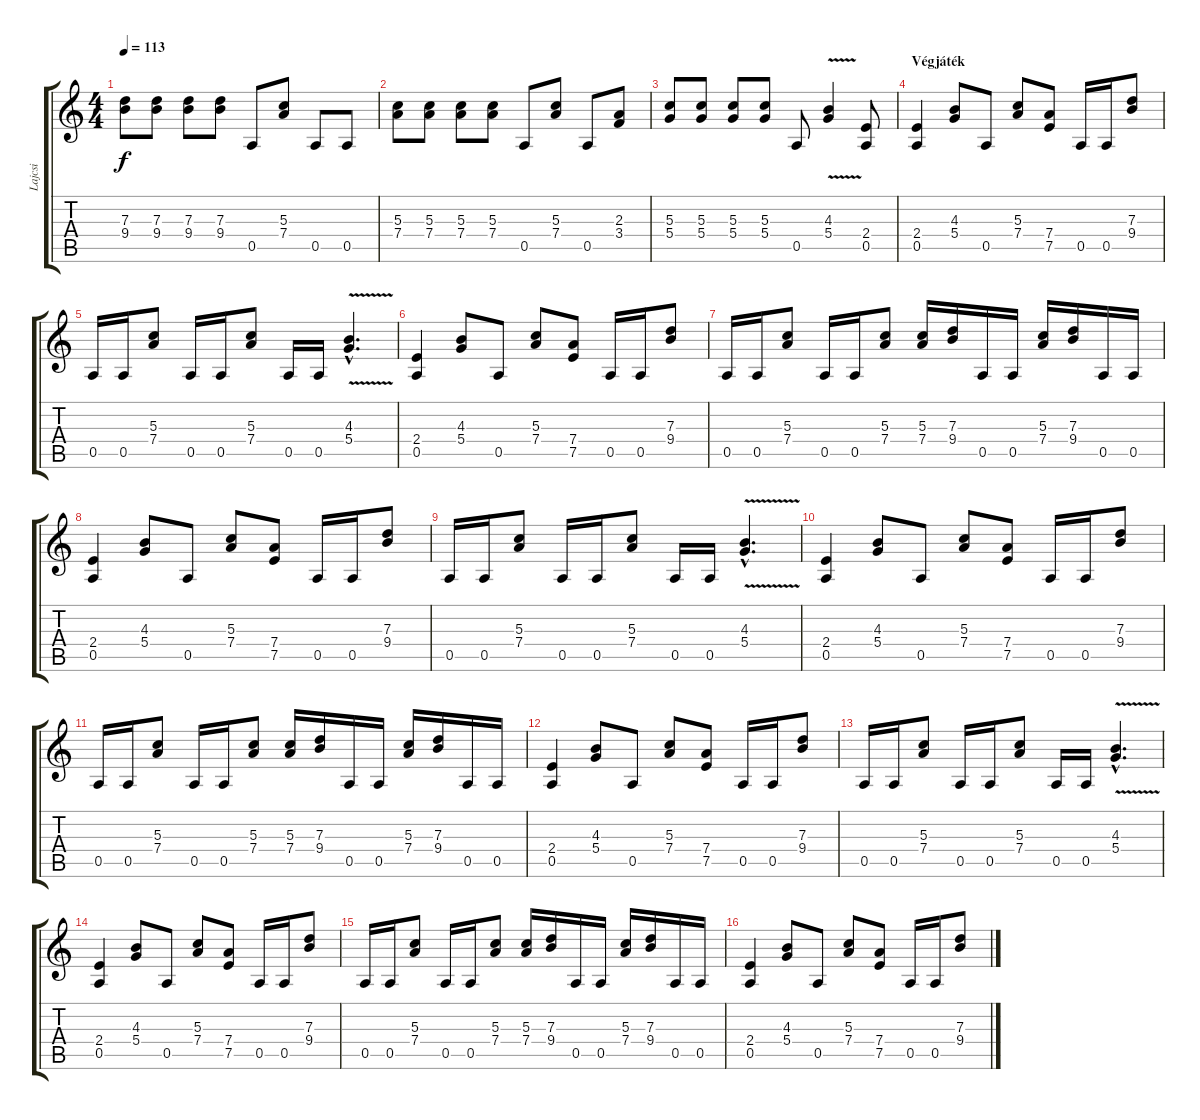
\track ("Lajcsi" "Lajcsi") {instrument distortionguitar}
\staff {score tabs}
\tuning (E4 B3 G3 D3 A2 E2) {hide}
\ts (4 4)
\tempo 113
\clef g2
\ks c
(7.3 9.4).8{dy f} (7.3 9.4).8 (7.3 9.4).8 (7.3 9.4).8 0.5.8 (5.3 7.4).8 0.5.8 0.5.8 |
(5.3 7.4).8 (5.3 7.4).8 (5.3 7.4).8 (5.3 7.4).8 0.5.8 (5.3 7.4).8 0.5.8 (2.3 3.4).8 |
(5.3 5.4).8 (5.3 5.4).8 (5.3 5.4).8 (5.3 5.4).8 0.5.8 (4.3 5.4{v}).4 (2.4 0.5).8 |
\section ("" "Végjáték")
(2.4 0.5).4 (4.3 5.4).8 0.5.8 (5.3 7.4).8 (7.4 7.5).8 0.5.16 0.5.16 (7.3 9.4).8 |
0.5.16 0.5.16 (5.3 7.4).8 0.5.16 0.5.16 (5.3 7.4).8 0.5.16 0.5.16 (4.3{v hac} 5.4{v hac}).4{d} |
(2.4 0.5).4 (4.3 5.4).8 0.5.8 (5.3 7.4).8 (7.4 7.5).8 0.5.16 0.5.16 (7.3 9.4).8 |
0.5.16 0.5.16 (5.3 7.4).8 0.5.16 0.5.16 (5.3 7.4).8 (5.3 7.4).16 (7.3 9.4).16 0.5.16 0.5.16 (5.3 7.4).16 (7.3 9.4).16 0.5.16 0.5.16 |
(2.4 0.5).4{volume 9} (4.3 5.4).8 0.5.8 (5.3 7.4).8 (7.4 7.5).8 0.5.16 0.5.16 (7.3 9.4).8 |
0.5.16 0.5.16 (5.3 7.4).8 0.5.16 0.5.16 (5.3 7.4).8 0.5.16 0.5.16 (4.3{v hac} 5.4{v hac}).4{d} |
(2.4 0.5).4 (4.3 5.4).8 0.5.8 (5.3 7.4).8 (7.4 7.5).8 0.5.16 0.5.16 (7.3 9.4).8 |
0.5.16 0.5.16 (5.3 7.4).8 0.5.16 0.5.16 (5.3 7.4).8 (5.3 7.4).16 (7.3 9.4).16 0.5.16 0.5.16 (5.3 7.4).16 (7.3 9.4).16 0.5.16 0.5.16 |
(2.4 0.5).4{volume 5} (4.3 5.4).8 0.5.8 (5.3 7.4).8 (7.4 7.5).8 0.5.16 0.5.16 (7.3 9.4).8 |
0.5.16 0.5.16 (5.3 7.4).8 0.5.16 0.5.16 (5.3 7.4).8 0.5.16 0.5.16 (4.3{v hac} 5.4{v hac}).4{d} |
(2.4 0.5).4 (4.3 5.4).8 0.5.8 (5.3 7.4).8 (7.4 7.5).8 0.5.16 0.5.16 (7.3 9.4).8 |
0.5.16{volume 3} 0.5.16 (5.3 7.4).8 0.5.16 0.5.16 (5.3 7.4).8 (5.3 7.4).16 (7.3 9.4).16 0.5.16 0.5.16 (5.3 7.4).16 (7.3 9.4).16 0.5.16 0.5.16 |
(2.4 0.5).4 (4.3 5.4).8 0.5.8 (5.3 7.4).8 (7.4 7.5).8 0.5.16 0.5.16 (7.3 9.4).8
